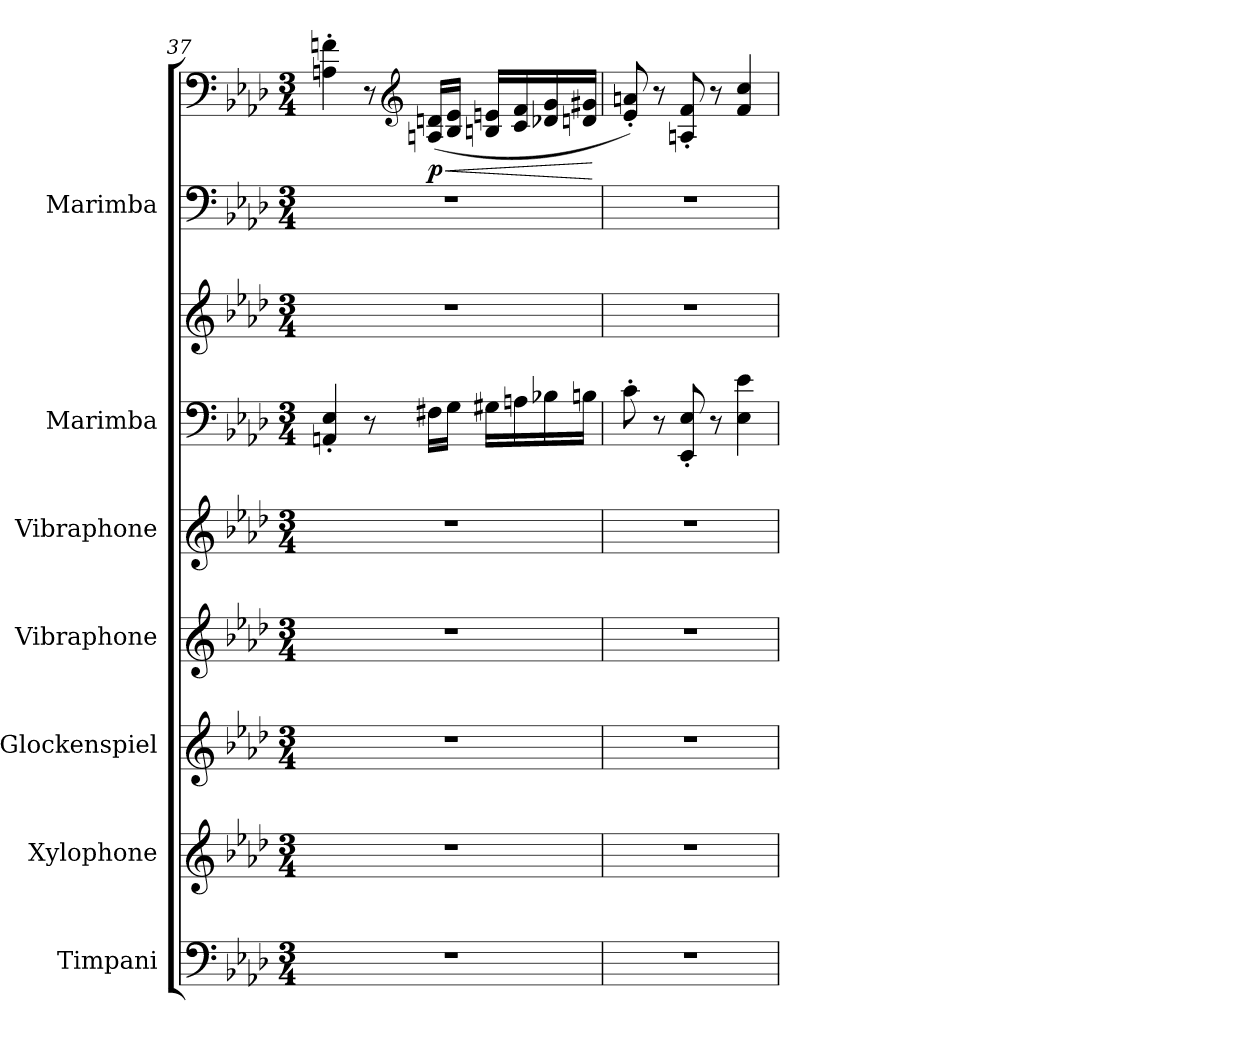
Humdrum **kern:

**kern	**kern	**kern	**kern	**kern	**kern	**kern	**kern	**kern	**dynam
*part7	*part6	*part5	*part4	*part3	*part2	*part2	*part1	*part1	*part1
*staff9	*staff8	*staff7	*staff6	*staff5	*staff4	*staff3	*staff2	*staff1	*staff1/2
*I"Timpani	*I"Xylophone	*I"Glockenspiel	*I"Vibraphone	*I"Vibraphone	*I"Marimba	*	*I"Marimba	*	*
*I'Timp.	*I'Xyl.	*I'Glk.	*I'Vib.	*I'Vib.	*I'Mrm.	*	*I'Mrm.	*	*
*clefF4	*clefG2	*clefG2	*clefG2	*clefG2	*clefF4	*clefG2	*clefF4	*clefF4	*
*	*ITrd-7c-12	*ITrd-14c-24	*	*	*	*	*	*	*
*k[b-e-a-d-]	*k[b-e-a-d-]	*k[b-e-a-d-]	*k[b-e-a-d-]	*k[b-e-a-d-]	*k[b-e-a-d-]	*k[b-e-a-d-]	*k[b-e-a-d-]	*k[b-e-a-d-]	*
*M3/4	*M3/4	*M3/4	*M3/4	*M3/4	*M3/4	*M3/4	*M3/4	*M3/4	*
=37	=37	=37	=37	=37	=37	=37	=37	=37	=37
!	!	!	!	!	!	!	!	!	!LO:DY:b
!	!	!	!	!	!	!	!	!	!LO:DY:n=1:b
2.r	2.r	2.r	2.r	2.r	4AAn/' 4E-/'	2.r	2.r	4An\' 4fn\'	fz f
.	.	.	.	.	8r	.	.	8r	.
*	*	*	*	*	*	*	*	*clefG2	*
!	!	!	!	!	!	!	!	!	!LO:HP:b
!	!	!	!	!	!	!	!	!	!LO:DY:n=2:b
.	.	.	.	.	16F#X\LL	.	.	(>16An/ 16dn/LL	< p
.	.	.	.	.	16G\JJ	.	.	16B-/ 16e-/JJ	.
.	.	.	.	.	16G#X\LL	.	.	16Bn/ 16en/LL	.
.	.	.	.	.	16An\	.	.	16c/ 16f/	.
.	.	.	.	.	16B-X\	.	.	16d-X/ 16g/	.
.	.	.	.	.	16Bn\JJ	.	.	16dn/ 16g#X/JJ	.
.	.	.	.	.	.	.	.	.	[
=38	=38	=38	=38	=38	=38	=38	=38	=38	=38
!	!	!	!	!	!	!	!	!	!LO:DY:b
!	!	!	!	!	!	!	!	!	!LO:DY:n=1:b
2.r	2.r	2.r	2.r	2.r	8c'\	2.r	2.r	8e-/' 8an/')	mf other-dynamics
.	.	.	.	.	8r	.	.	8r	.
.	.	.	.	.	8EE-/' 8E-/'	.	.	8An/' 8f/'	.
.	.	.	.	.	8r	.	.	8r	.
.	.	.	.	.	4E-\ 4e-\	.	.	4f/ 4cc/	.
=	=	=	=	=	=	=	=	=	=
*-	*-	*-	*-	*-	*-	*-	*-	*-	*-
